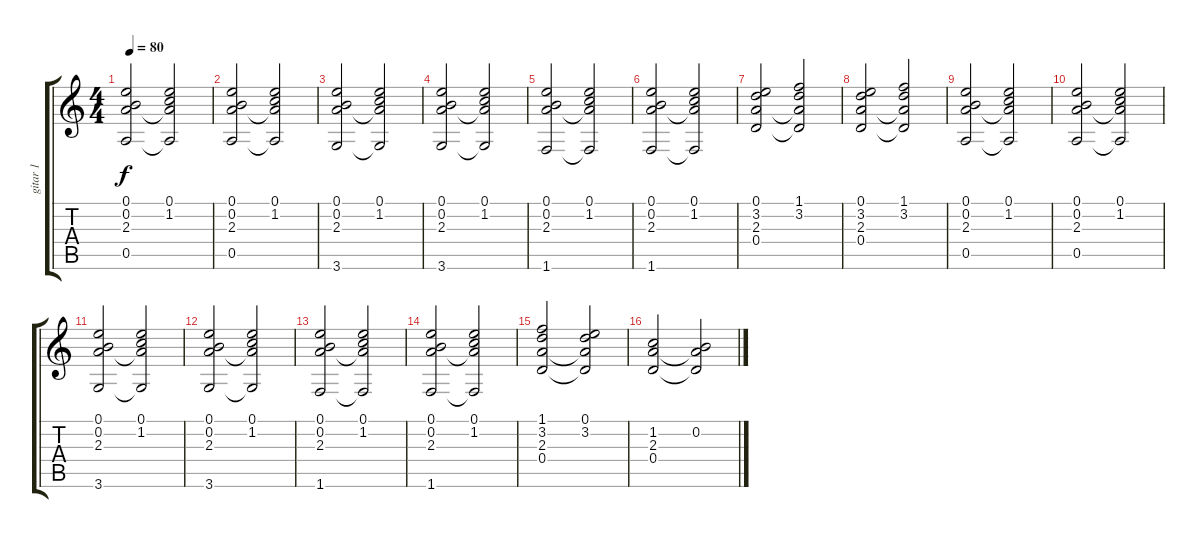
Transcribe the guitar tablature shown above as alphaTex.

\track ("gitar 1" "gitar 1") {instrument acousticguitarnylon}
\staff {score tabs}
\tuning (E4 B3 G3 D3 A2 E2) {hide}
\ts (4 4)
\tempo 80
\clef g2
\ks c
(0.1 0.2 2.3 0.5).2{dy f instrument acousticguitarnylon} (0.1 1.2 2.3{t} 0.5{t}).2 |
(0.1 0.2 2.3 0.5).2 (0.1 1.2 2.3{t} 0.5{t}).2 |
(0.1 0.2 2.3 3.6).2 (0.1 1.2 2.3{t} 3.6{t}).2 |
(0.1 0.2 2.3 3.6).2 (0.1 1.2 2.3{t} 3.6{t}).2 |
(0.1 0.2 2.3 1.6).2 (0.1 1.2 2.3{t} 1.6{t}).2 |
(0.1 0.2 2.3 1.6).2 (0.1 1.2 2.3{t} 1.6{t}).2 |
(0.1 3.2 2.3 0.4).2 (1.1 3.2 2.3{t} 0.4{t}).2 |
(0.1 3.2 2.3 0.4).2 (1.1 3.2 2.3{t} 0.4{t}).2 |
(0.1 0.2 2.3 0.5).2 (0.1 1.2 2.3{t} 0.5{t}).2 |
(0.1 0.2 2.3 0.5).2 (0.1 1.2 2.3{t} 0.5{t}).2 |
(0.1 0.2 2.3 3.6).2 (0.1 1.2 2.3{t} 3.6{t}).2 |
(0.1 0.2 2.3 3.6).2 (0.1 1.2 2.3{t} 3.6{t}).2 |
(0.1 0.2 2.3 1.6).2 (0.1 1.2 2.3{t} 1.6{t}).2 |
(0.1 0.2 2.3 1.6).2 (0.1 1.2 2.3{t} 1.6{t}).2 |
(1.1 3.2 2.3 0.4).2 (0.1 3.2 2.3{t} 0.4{t}).2 |
(1.2 2.3 0.4).2 (0.2 2.3{t} 0.4{t}).2
